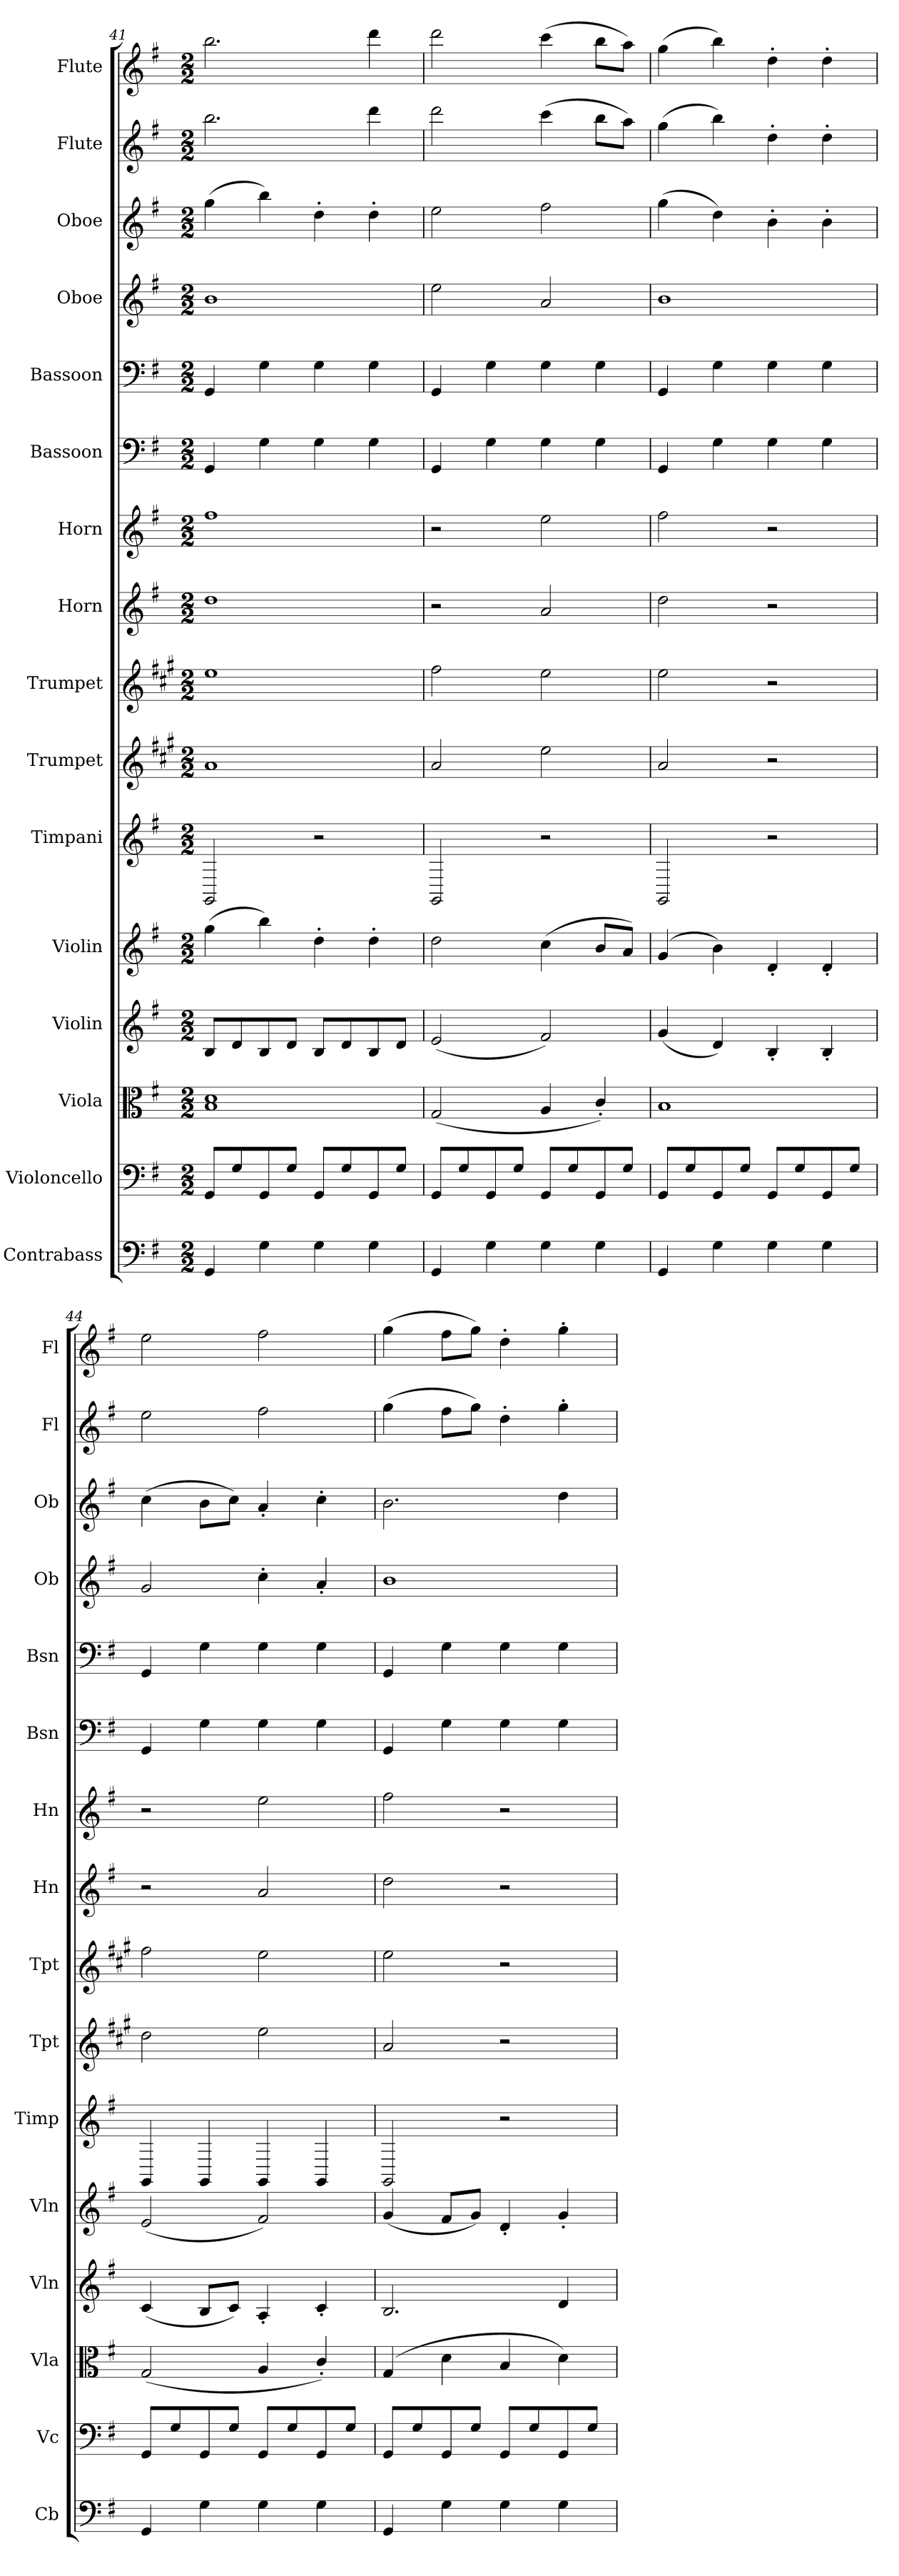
**kern	**kern	**kern	**kern	**kern	**kern	**kern	**kern	**kern	**kern	**kern	**kern	**kern	**kern	**kern	**kern
*part16	*part15	*part14	*part13	*part12	*part11	*part10	*part9	*part8	*part7	*part6	*part5	*part4	*part3	*part2	*part1
*staff16	*staff15	*staff14	*staff13	*staff12	*staff11	*staff10	*staff9	*staff8	*staff7	*staff6	*staff5	*staff4	*staff3	*staff2	*staff1
*I"Contrabass	*I"Violoncello	*I"Viola	*I"Violin	*I"Violin	*I"Timpani	*I"Trumpet	*I"Trumpet	*I"Horn	*I"Horn	*I"Bassoon	*I"Bassoon	*I"Oboe	*I"Oboe	*I"Flute	*I"Flute
*I'Cb	*I'Vc	*I'Vla	*I'Vln	*I'Vln	*I'Timp	*I'Tpt	*I'Tpt	*I'Hn	*I'Hn	*I'Bsn	*I'Bsn	*I'Ob	*I'Ob	*I'Fl	*I'Fl
*clefF4	*clefF4	*clefC3	*clefG2	*clefG2	*clefG2	*clefG2	*clefG2	*clefG2	*clefG2	*clefF4	*clefF4	*clefG2	*clefG2	*clefG2	*clefG2
*ITrd7c12	*	*	*	*	*	*ITrd1c2	*ITrd1c2	*ITrd4c7	*ITrd4c7	*	*	*	*	*	*
*k[f#]	*k[f#]	*k[f#]	*k[f#]	*k[f#]	*k[f#]	*k[f#]	*k[f#]	*k[]	*k[]	*k[f#]	*k[f#]	*k[f#]	*k[f#]	*k[f#]	*k[f#]
*M2/2	*M2/2	*M2/2	*M2/2	*M2/2	*M2/2	*M2/2	*M2/2	*M2/2	*M2/2	*M2/2	*M2/2	*M2/2	*M2/2	*M2/2	*M2/2
=41	=41	=41	=41	=41	=41	=41	=41	=41	=41	=41	=41	=41	=41	=41	=41
4GGG/	8GG/L	1B 1d	8B/L	(>4gg\	2GG/	1g	1dd	1g	1b	4GG/	4GG/	1b	(>4gg\	2.bb\	2.bb\
.	8G/	.	8d/	.	.	.	.	.	.	.	.	.	.	.	.
4GG\	8GG/	.	8B/	4bb\)	.	.	.	.	.	4G\	4G\	.	4bb\)	.	.
.	8G/J	.	8d/J	.	.	.	.	.	.	.	.	.	.	.	.
4GG\	8GG/L	.	8B/L	4dd'\	2r	.	.	.	.	4G\	4G\	.	4dd'\	.	.
.	8G/	.	8d/	.	.	.	.	.	.	.	.	.	.	.	.
4GG\	8GG/	.	8B/	4dd'\	.	.	.	.	.	4G\	4G\	.	4dd'\	4ddd\	4ddd\
.	8G/J	.	8d/J	.	.	.	.	.	.	.	.	.	.	.	.
=42	=42	=42	=42	=42	=42	=42	=42	=42	=42	=42	=42	=42	=42	=42	=42
4GGG/	8GG/L	(<2G/	(<2e/	2dd\	2GG/	2g/	2ee\	2r	2r	4GG/	4GG/	2ee\	2ee\	2ddd\	2ddd\
.	8G/	.	.	.	.	.	.	.	.	.	.	.	.	.	.
4GG\	8GG/	.	.	.	.	.	.	.	.	4G\	4G\	.	.	.	.
.	8G/J	.	.	.	.	.	.	.	.	.	.	.	.	.	.
4GG\	8GG/L	4A/	2f#/)	(>4cc\	2r	2dd\	2dd\	2d/	2a\	4G\	4G\	2a/	2ff#\	(>4ccc\	(>4ccc\
.	8G/	.	.	.	.	.	.	.	.	.	.	.	.	.	.
4GG\	8GG/	4c'/)	.	8b/L	.	.	.	.	.	4G\	4G\	.	.	8bb\L	8bb\L
.	8G/J	.	.	8a/J)	.	.	.	.	.	.	.	.	.	8aa\J)	8aa\J)
=43	=43	=43	=43	=43	=43	=43	=43	=43	=43	=43	=43	=43	=43	=43	=43
4GGG/	8GG/L	1B	(<4g/	(>4g/	2GG/	2g/	2dd\	2g\	2b\	4GG/	4GG/	1b	(>4gg\	(>4gg\	(>4gg\
.	8G/	.	.	.	.	.	.	.	.	.	.	.	.	.	.
4GG\	8GG/	.	4d/)	4b\)	.	.	.	.	.	4G\	4G\	.	4dd\)	4bb\)	4bb\)
.	8G/J	.	.	.	.	.	.	.	.	.	.	.	.	.	.
4GG\	8GG/L	.	4B'/	4d'/	2r	2r	2r	2r	2r	4G\	4G\	.	4b'\	4dd'\	4dd'\
.	8G/	.	.	.	.	.	.	.	.	.	.	.	.	.	.
4GG\	8GG/	.	4B'/	4d'/	.	.	.	.	.	4G\	4G\	.	4b'\	4dd'\	4dd'\
.	8G/J	.	.	.	.	.	.	.	.	.	.	.	.	.	.
=44	=44	=44	=44	=44	=44	=44	=44	=44	=44	=44	=44	=44	=44	=44	=44
4GGG/	8GG/L	(<2G/	(<4c/	(<2e/	4GG/	2cc\	2ee\	2r	2r	4GG/	4GG/	2g/	(>4cc\	2ee\	2ee\
.	8G/	.	.	.	.	.	.	.	.	.	.	.	.	.	.
4GG\	8GG/	.	8B/L	.	4GG/	.	.	.	.	4G\	4G\	.	8b\L	.	.
.	8G/J	.	8c/J)	.	.	.	.	.	.	.	.	.	8cc\J)	.	.
4GG\	8GG/L	4A/	4A'/	2f#/)	4GG/	2dd\	2dd\	2d/	2a\	4G\	4G\	4cc'\	4a'/	2ff#\	2ff#\
.	8G/	.	.	.	.	.	.	.	.	.	.	.	.	.	.
4GG\	8GG/	4c'/)	4c'/	.	4GG/	.	.	.	.	4G\	4G\	4a'/	4cc'\	.	.
.	8G/J	.	.	.	.	.	.	.	.	.	.	.	.	.	.
=45	=45	=45	=45	=45	=45	=45	=45	=45	=45	=45	=45	=45	=45	=45	=45
4GGG/	8GG/L	(>4G/	2.B/	(<4g/	2GG/	2g/	2dd\	2g\	2b\	4GG/	4GG/	1b	2.b\	(>4gg\	(>4gg\
.	8G/	.	.	.	.	.	.	.	.	.	.	.	.	.	.
4GG\	8GG/	4d\	.	8f#/L	.	.	.	.	.	4G\	4G\	.	.	8ff#\L	8ff#\L
.	8G/J	.	.	8g/J)	.	.	.	.	.	.	.	.	.	8gg\J)	8gg\J)
4GG\	8GG/L	4B/	.	4d'/	2r	2r	2r	2r	2r	4G\	4G\	.	.	4dd'\	4dd'\
.	8G/	.	.	.	.	.	.	.	.	.	.	.	.	.	.
4GG\	8GG/	4d\)	4d/	4g'/	.	.	.	.	.	4G\	4G\	.	4dd\	4gg'\	4gg'\
.	8G/J	.	.	.	.	.	.	.	.	.	.	.	.	.	.
=	=	=	=	=	=	=	=	=	=	=	=	=	=	=	=
*-	*-	*-	*-	*-	*-	*-	*-	*-	*-	*-	*-	*-	*-	*-	*-
